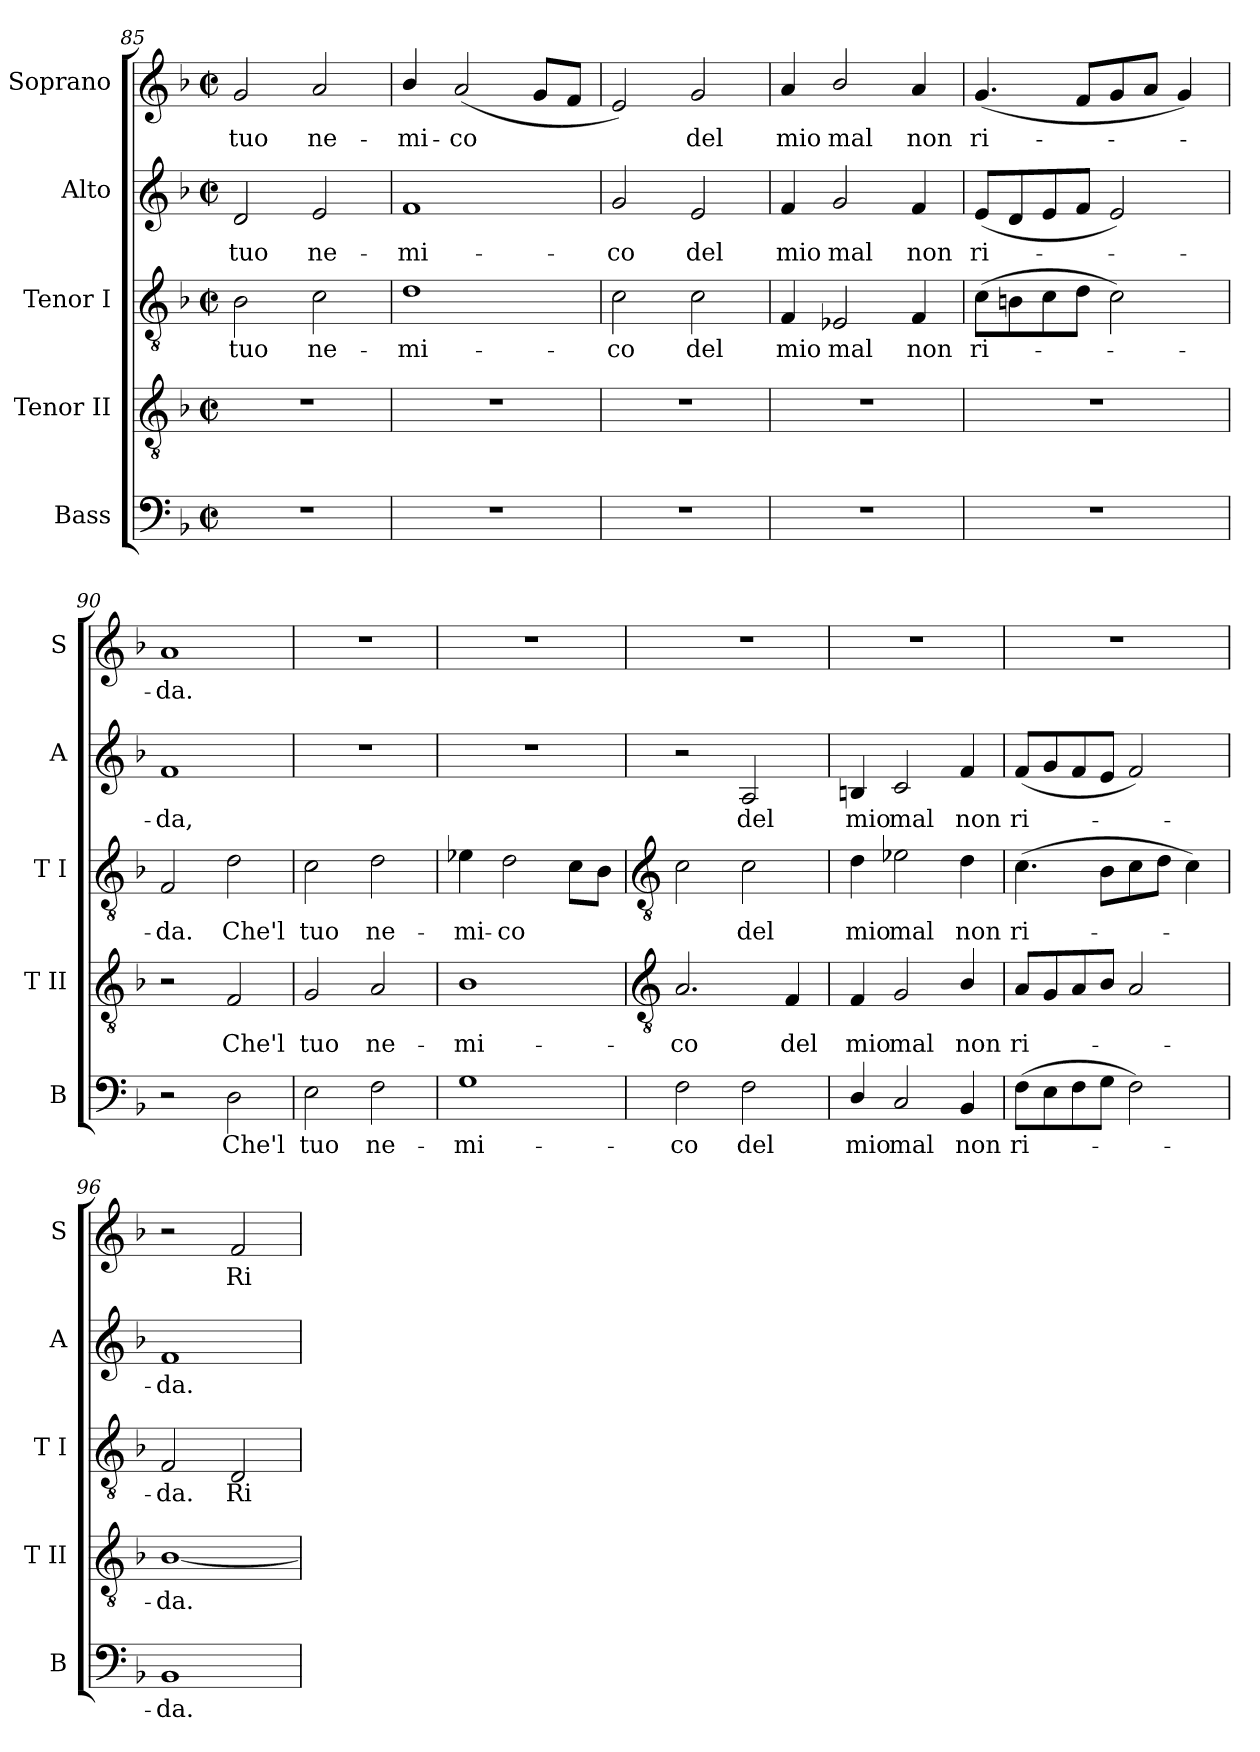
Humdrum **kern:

**kern	**text	**kern	**text	**kern	**text	**kern	**text	**kern	**text
*part5	*part5	*part4	*part4	*part3	*part3	*part2	*part2	*part1	*part1
*staff5	*staff5	*staff4	*staff4	*staff3	*staff3	*staff2	*staff2	*staff1	*staff1
*I"Bass	*	*I"Tenor II	*	*I"Tenor I	*	*I"Alto	*	*I"Soprano	*
*I'B	*	*I'T II	*	*I'T I	*	*I'A	*	*I'S	*
*clefF4	*	*clefGv2	*	*clefGv2	*	*clefG2	*	*clefG2	*
*k[b-]	*	*k[b-]	*	*k[b-]	*	*k[b-]	*	*k[b-]	*
*F:	*	*F:	*	*F:	*	*F:	*	*F:	*
*M2/2	*	*M2/2	*	*M2/2	*	*M2/2	*	*M2/2	*
*met(c|)	*	*met(c|)	*	*met(c|)	*	*met(c|)	*	*met(c|)	*
=85	=85	=85	=85	=85	=85	=85	=85	=85	=85
!	!	!	!	!	!LO:LY:b	!	!LO:LY:b	!	!LO:LY:b
1r	.	1r	.	2B-	tuo	2d	tuo	2g	tuo
!	!	!	!	!	!LO:LY:b	!	!LO:LY:b	!	!LO:LY:b
.	.	.	.	2c	ne-	2e	ne-	2a	ne-
=86	=86	=86	=86	=86	=86	=86	=86	=86	=86
!	!	!	!	!	!LO:LY:b	!	!LO:LY:b	!	!LO:LY:b
1r	.	1r	.	1d	-mi-	1f	-mi-	4b-/	-mi-
!	!	!	!	!	!	!	!	!	!LO:LY:b
.	.	.	.	.	.	.	.	(<2a	-co
.	.	.	.	.	.	.	.	8gL	.
.	.	.	.	.	.	.	.	8fJ	.
=87	=87	=87	=87	=87	=87	=87	=87	=87	=87
!	!	!	!	!	!LO:LY:b	!	!LO:LY:b	!	!
1r	.	1r	.	2c	-co	2g	-co	2e)	.
!	!	!	!	!	!LO:LY:b	!	!LO:LY:b	!	!LO:LY:b
.	.	.	.	2c	del	2e	del	2g	del
=88	=88	=88	=88	=88	=88	=88	=88	=88	=88
!	!	!	!	!	!LO:LY:b	!	!LO:LY:b	!	!LO:LY:b
1r	.	1r	.	4F	mio	4f	mio	4a	mio
!	!	!	!	!	!LO:LY:b	!	!LO:LY:b	!	!LO:LY:b
.	.	.	.	2E-X	mal	2g	mal	2b-/	mal
!	!	!	!	!	!LO:LY:b	!	!LO:LY:b	!	!LO:LY:b
.	.	.	.	4F	non	4f	non	4a	non
=89	=89	=89	=89	=89	=89	=89	=89	=89	=89
!	!	!	!	!	!LO:LY:b	!	!LO:LY:b	!	!LO:LY:b
1r	.	1r	.	(>8cL	ri-	(<8eL	ri-	(<4.g	ri-
.	.	.	.	8Bn	.	8d	.	.	.
.	.	.	.	8c	.	8e	.	.	.
.	.	.	.	8dJ	.	8fJ	.	8fL	.
.	.	.	.	2c)	.	2e)	.	8g	.
.	.	.	.	.	.	.	.	8aJ	.
.	.	.	.	.	.	.	.	4g)	.
=90	=90	=90	=90	=90	=90	=90	=90	=90	=90
!	!	!	!	!	!LO:LY:b	!	!LO:LY:b	!	!LO:LY:b
2r	.	2r	.	2F	da.	1f	da,	1a	da.
!	!LO:LY:b	!	!LO:LY:b	!	!LO:LY:b	!	!	!	!
2D	Che'l	2F	Che'l	2d	Che'l	.	.	.	.
=91	=91	=91	=91	=91	=91	=91	=91	=91	=91
!	!LO:LY:b	!	!LO:LY:b	!	!LO:LY:b	!	!	!	!
2E	tuo	2G	tuo	2c	tuo	1r	.	1r	.
!	!LO:LY:b	!	!LO:LY:b	!	!LO:LY:b	!	!	!	!
2F	ne-	2A	ne-	2d	ne-	.	.	.	.
=92	=92	=92	=92	=92	=92	=92	=92	=92	=92
!	!LO:LY:b	!	!LO:LY:b	!	!LO:LY:b	!	!	!	!
1G	-mi-	1B-	-mi-	4e-X	-mi-	1r	.	1r	.
!	!	!	!	!	!LO:LY:b	!	!	!	!
.	.	.	.	2d	-co	.	.	.	.
.	.	.	.	8cL	.	.	.	.	.
.	.	.	.	8B-J	.	.	.	.	.
!!LO:LB:g=z
=93	=93	=93	=93	=93	=93	=93	=93	=93	=93
*	*	*clefGv2	*	*clefGv2	*	*	*	*	*
!	!LO:LY:b	!	!LO:LY:b	!	!	!	!	!	!
2F	-co	2.A	-co	2c	.	2r	.	1r	.
!	!LO:LY:b	!	!	!	!LO:LY:b	!	!LO:LY:b	!	!
2F	del	.	.	2c	del	2A	del	.	.
!	!	!	!LO:LY:b	!	!	!	!	!	!
.	.	4F	del	.	.	.	.	.	.
=94	=94	=94	=94	=94	=94	=94	=94	=94	=94
!	!LO:LY:b	!	!LO:LY:b	!	!LO:LY:b	!	!LO:LY:b	!	!
4D/	mio	4F	mio	4d	mio	4Bn	mio	1r	.
!	!LO:LY:b	!	!LO:LY:b	!	!LO:LY:b	!	!LO:LY:b	!	!
2C	mal	2G	mal	2e-X	mal	2c	mal	.	.
!	!LO:LY:b	!	!LO:LY:b	!	!LO:LY:b	!	!LO:LY:b	!	!
4BB-	non	4B-/	non	4d	non	4f	non	.	.
=95	=95	=95	=95	=95	=95	=95	=95	=95	=95
!	!LO:LY:b	!	!LO:LY:b	!	!LO:LY:b	!	!LO:LY:b	!	!
(>8FL	ri-	8AL	ri-	(>4.c	ri-	(<8fL	ri-	1r	.
8E	.	8G	.	.	.	8g	.	.	.
8F	.	8A	.	.	.	8f	.	.	.
8GJ	.	8B-J	.	8B-L	.	8eJ	.	.	.
2F)	.	2A	.	8c	.	2f)	.	.	.
.	.	.	.	8dJ	.	.	.	.	.
.	.	.	.	4c)	.	.	.	.	.
=96	=96	=96	=96	=96	=96	=96	=96	=96	=96
!	!LO:LY:b	!	!LO:LY:b	!	!LO:LY:b	!	!LO:LY:b	!	!
1BB-	da.	[1B-/	da.	2F	da.	1f	da.	2r	.
!	!	!	!	!	!LO:LY:b	!	!	!	!LO:LY:b
.	.	.	.	2D	Ri-	.	.	2f	Ri-
=	=	=	=	=	=	=	=	=	=
*-	*-	*-	*-	*-	*-	*-	*-	*-	*-
